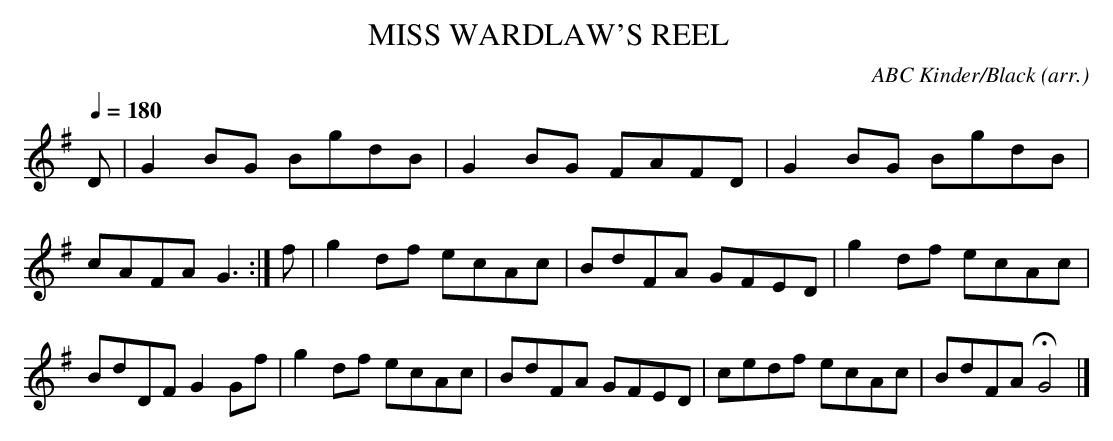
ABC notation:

X:1
T:MISS WARDLAW'S REEL  \
C:ABC Kinder/Black (arr.)\
M:4/4\
Q:1/4=180\
L:1/8\
K:G\
D|G2BG BgdB|G2BG FAFD|G2BG BgdB|cAFA G3:|\
f|g2 df ecAc|BdFA GFED|g2 df ecAc|BdDF G2 Gf|\
g2 df ecAc|BdFA GFED|cedf ecAc|BdFA HG4|]\
\
\
\
